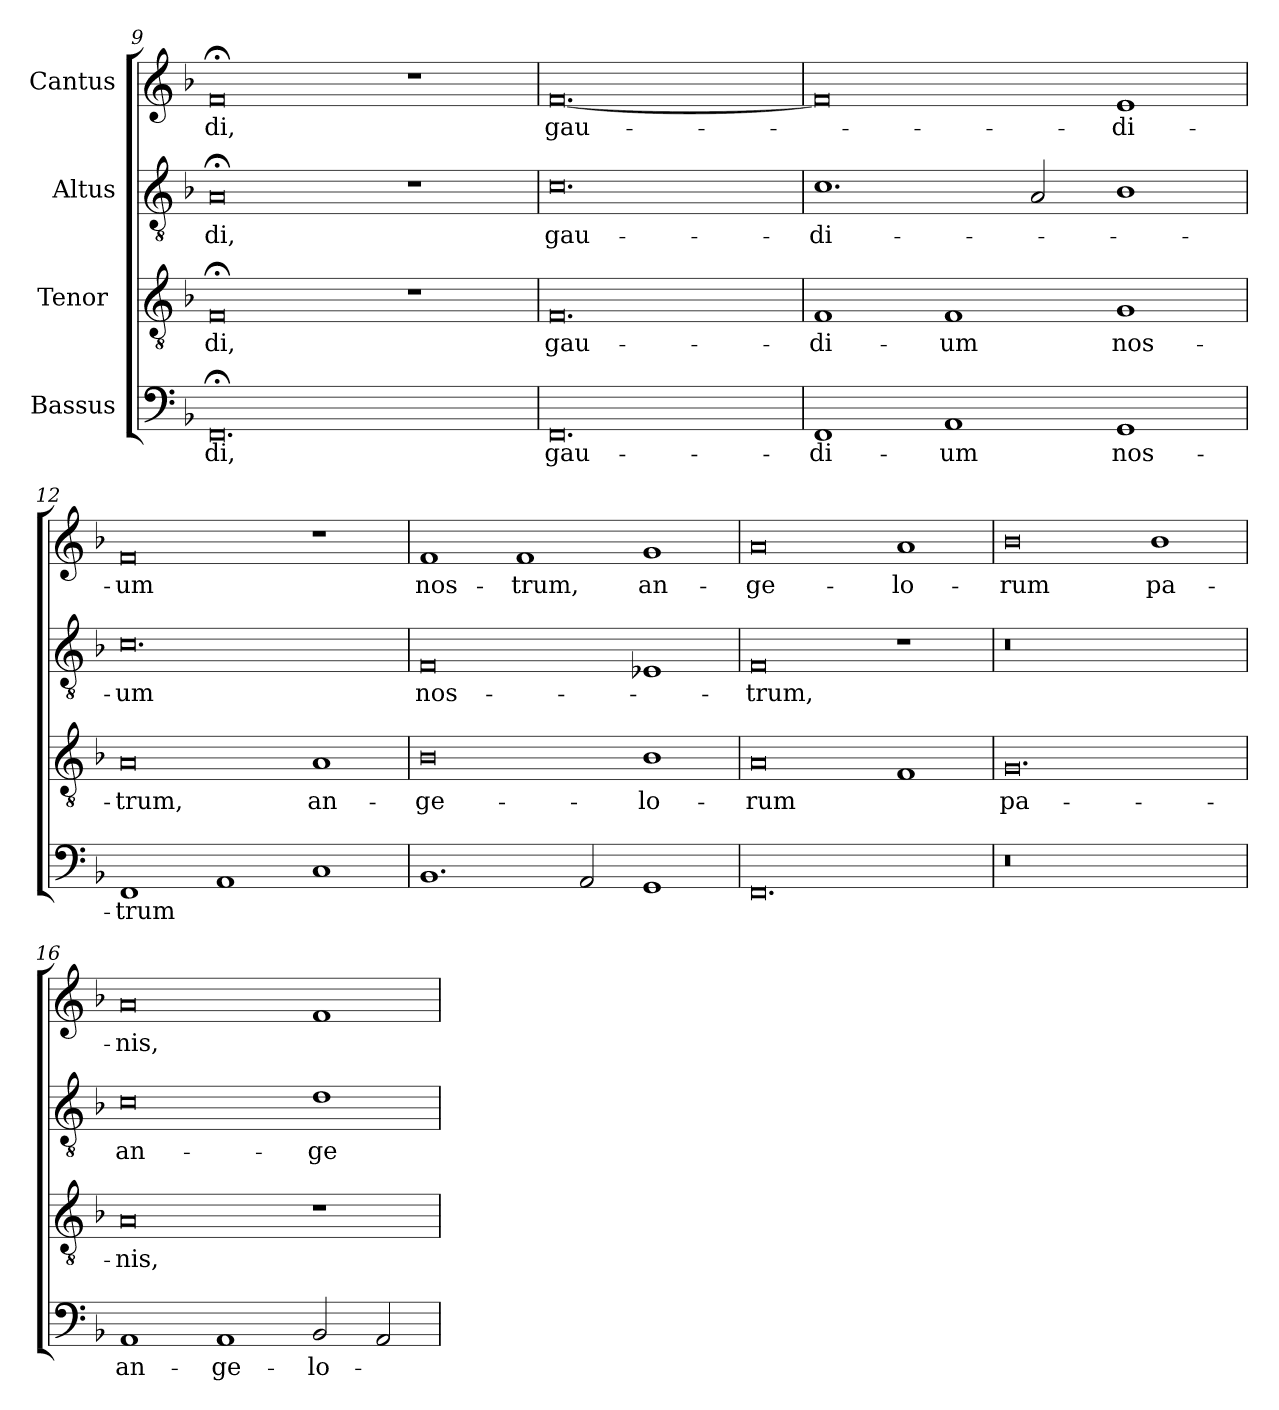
**kern	**text	**kern	**text	**kern	**text	**kern	**text
*part4	*part4	*part3	*part3	*part2	*part2	*part1	*part1
*staff4	*staff4	*staff3	*staff3	*staff2	*staff2	*staff1	*staff1
*I"Bassus	*	*I"Tenor 	*	*I"Altus	*	*I"Cantus	*
*clefF4	*	*clefGv2	*	*clefGv2	*	*clefG2	*
*k[b-]	*	*k[b-]	*	*k[b-]	*	*k[b-]	*
*F:	*	*F:	*	*F:	*	*F:	*
=9	=9	=9	=9	=9	=9	=9	=9
0.FF;</	-di,	0F;</	-di,	0A;</	-di,	0f;</	-di,
.	.	1r	.	1r	.	1r	.
!!LO:LB:g=z
=10	=10	=10	=10	=10	=10	=10	=10
0.FF/	gau-	0.F/	gau-	0.c\	gau-	[0.f/	gau-
=11	=11	=11	=11	=11	=11	=11	=11
1FF/	-di-	1F/	-di-	1.c\	-di-	0f/]	.
1AA/	-um	1F/	-um	.	.	.	.
.	.	.	.	2A/	.	.	.
1GG/	nos-	1G/	nos-	1B-\	.	1e/	-di-
=12	=12	=12	=12	=12	=12	=12	=12
1FF/	-trum	0A/	-trum,	0.c\	-um	0f/	-um
1AA/	.	.	.	.	.	.	.
1C/	.	1A/	an-	.	.	1r	.
=13	=13	=13	=13	=13	=13	=13	=13
1.BB-/	.	0B-\	-ge-	0F/	nos-	1f/	nos-
.	.	.	.	.	.	1f/	-trum,
2AA/	.	.	.	.	.	.	.
1GG/	.	1B-\	-lo-	1E-X/	.	1g/	an-
=14	=14	=14	=14	=14	=14	=14	=14
0.FF/	.	0A/	-rum	0F/	-trum,	0a/	-ge-
.	.	1F/	.	1r	.	1a/	-lo-
=15	=15	=15	=15	=15	=15	=15	=15
0r	.	0.G/	pa-	0r	.	0b-\	-rum
1ryy	.	.	.	1ryy	.	1b-\	pa-
=16	=16	=16	=16	=16	=16	=16	=16
1AA/	an-	0A/	-nis,	0c\	an-	0a/	-nis,
1AA/	-ge-	.	.	.	.	.	.
2BB-/	-lo-	1r	.	1d\	-ge-	1f/	.
2AA/	.	.	.	.	.	.	.
=	=	=	=	=	=	=	=
*-	*-	*-	*-	*-	*-	*-	*-
